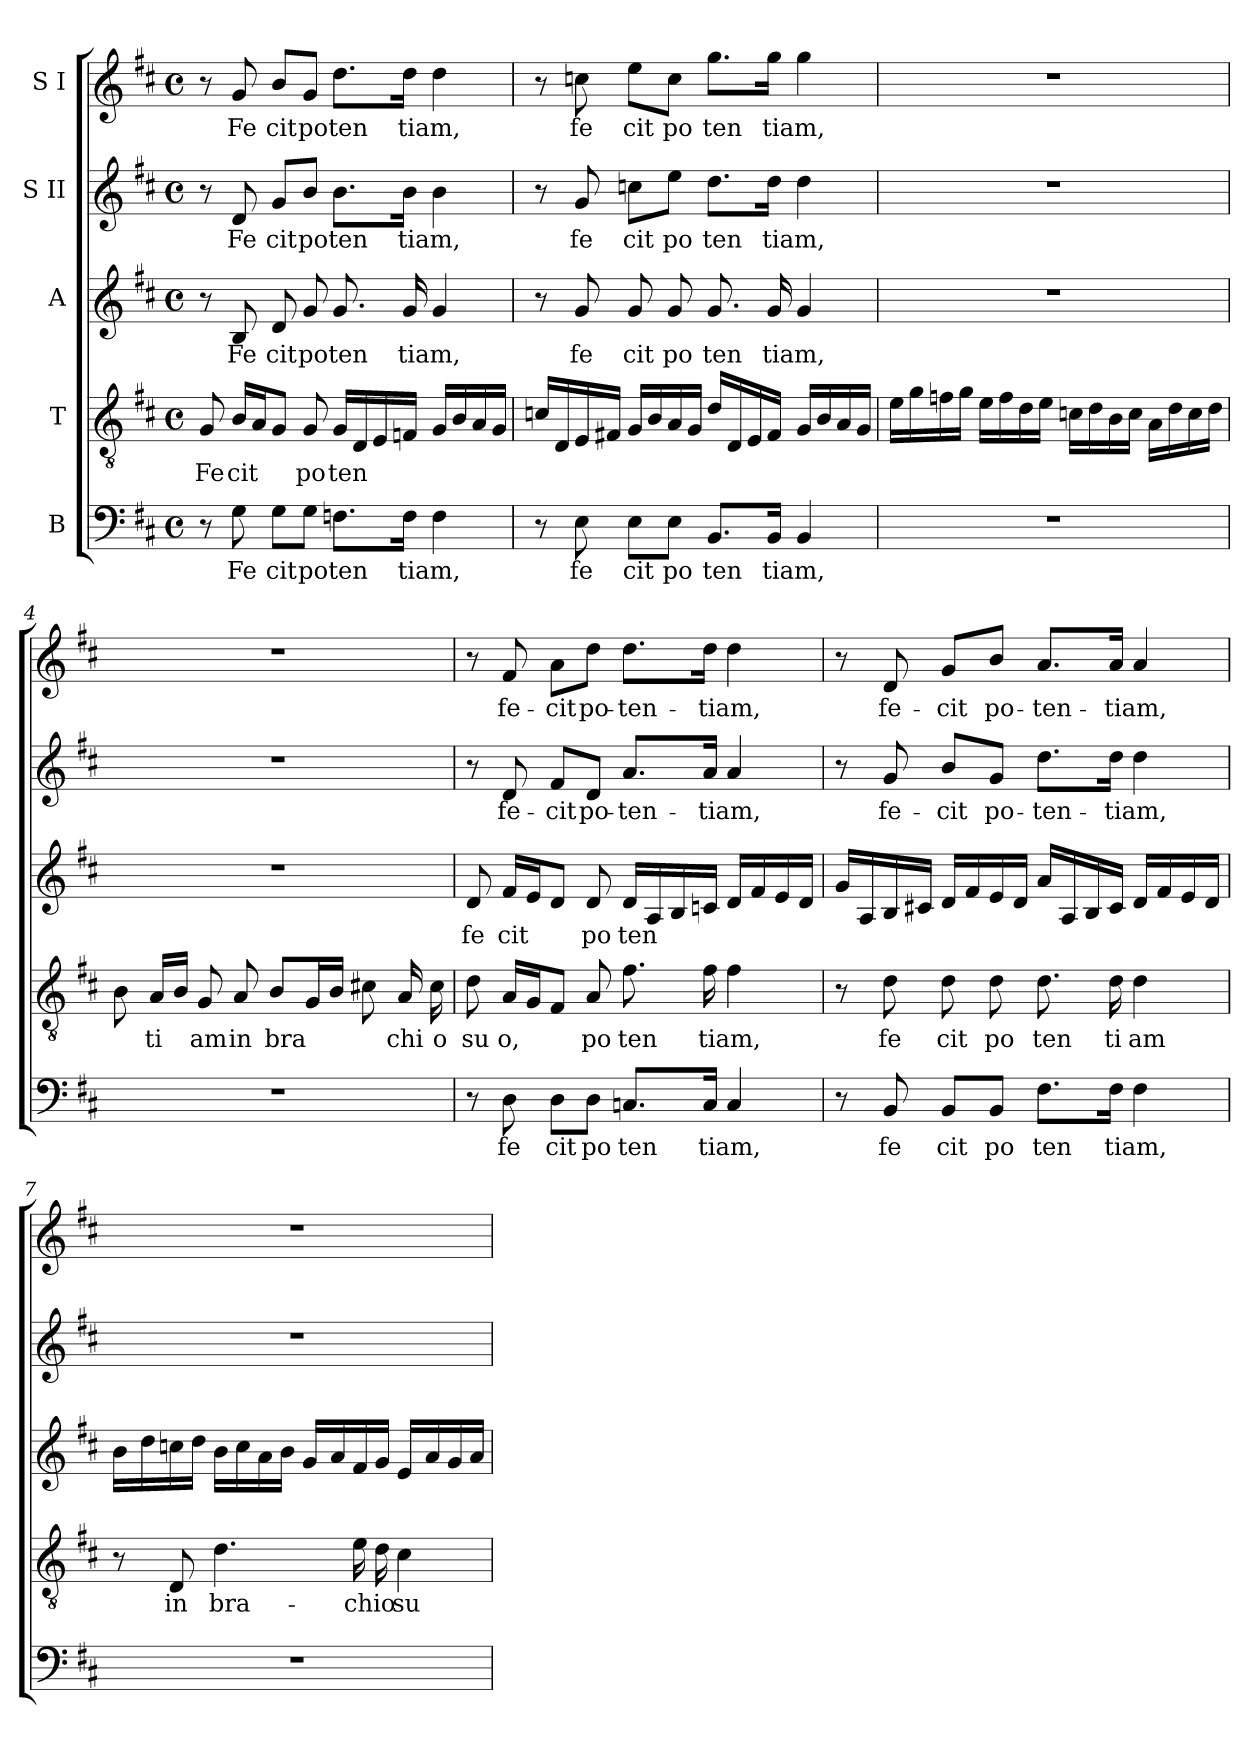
**kern	**text	**kern	**text	**kern	**text	**kern	**text	**kern	**text
*part5	*part5	*part4	*part4	*part3	*part3	*part2	*part2	*part1	*part1
*staff5	*staff5	*staff4	*staff4	*staff3	*staff3	*staff2	*staff2	*staff1	*staff1
*I"B	*	*I"T	*	*I"A	*	*I"S II	*	*I"S I	*
!!LO:PB:g=z
*stria5	*	*stria5	*	*stria5	*	*stria5	*	*stria5	*
*clefF4	*	*clefGv2	*	*clefG2	*	*clefG2	*	*clefG2	*
*k[f#c#]	*	*k[f#c#]	*	*k[f#c#]	*	*k[f#c#]	*	*k[f#c#]	*
*D:	*	*D:	*	*D:	*	*D:	*	*D:	*
*M4/4	*	*M4/4	*	*M4/4	*	*M4/4	*	*M4/4	*
*met(c)	*	*met(c)	*	*met(c)	*	*met(c)	*	*met(c)	*
=1	=1	=1	=1	=1	=1	=1	=1	=1	=1
!	!	!	!LO:LY:b:cj	!	!	!	!	!	!
8r	.	8G/	Fe	8r	.	8r	.	8r	.
!	!LO:LY:b:cj	!	!LO:LY:b	!	!LO:LY:b:cj	!	!LO:LY:b:cj	!	!LO:LY:b:cj
8G\	Fe	16B/L	cit	8B/	Fe	8d/	Fe	8g/	Fe
.	.	16A/	.	.	.	.	.	.	.
!	!LO:LY:b:cj	!	!	!	!LO:LY:b:cj	!	!LO:LY:b:cj	!	!LO:LY:b:cj
8G\L	cit	8G/J	.	8d/	cit	8g/L	cit	8b/L	cit
!	!LO:LY:b	!	!LO:LY:b:cj	!	!LO:LY:b	!	!LO:LY:b	!	!LO:LY:b
8G\J	poten	8G/	po	8g/	poten	8b/J	poten	8g/J	poten
!	!	!	!LO:LY:b	!	!	!	!	!	!
8.Fn\L	.	16G/L	ten	8.g/	.	8.b\L	.	8.dd\L	.
.	.	16D/	.	.	.	.	.	.	.
.	.	16E/	.	.	.	.	.	.	.
!	!LO:LY:b	!	!	!	!LO:LY:b	!	!LO:LY:b	!	!LO:LY:b
16F\Jk	tiam,	16Fn/J	.	16g/	tiam,	16b\Jk	tiam,	16dd\Jk	tiam,
4F\	.	16G/L	.	4g/	.	4b\	.	4dd\	.
.	.	16B/	.	.	.	.	.	.	.
.	.	16A/	.	.	.	.	.	.	.
.	.	16G/J	.	.	.	.	.	.	.
=2	=2	=2	=2	=2	=2	=2	=2	=2	=2
8r	.	16cn/L	.	8r	.	8r	.	8r	.
.	.	16D/	.	.	.	.	.	.	.
!	!LO:LY:b:cj	!	!	!	!LO:LY:b:cj	!	!LO:LY:b:cj	!	!LO:LY:b:cj
8E\	fe	16E/	.	8g/	fe	8g/	fe	8ccn\	fe
.	.	16F#X/J	.	.	.	.	.	.	.
!	!LO:LY:b:cj	!	!	!	!LO:LY:b:cj	!	!LO:LY:b:cj	!	!LO:LY:b:cj
8E\L	cit	16G/L	.	8g/	cit	8ccn\L	cit	8ee\L	cit
.	.	16B/	.	.	.	.	.	.	.
!	!LO:LY:b:cj	!	!	!	!LO:LY:b:cj	!	!LO:LY:b:cj	!	!LO:LY:b:cj
8E\J	po	16A/	.	8g/	po	8ee\J	po	8cc\J	po
.	.	16G/J	.	.	.	.	.	.	.
!	!LO:LY:b:cj	!	!	!	!LO:LY:b:cj	!	!LO:LY:b:cj	!	!LO:LY:b:cj
8.BB/L	ten	16d/L	.	8.g/	ten	8.dd\L	ten	8.gg\L	ten
.	.	16D/	.	.	.	.	.	.	.
.	.	16E/	.	.	.	.	.	.	.
!	!LO:LY:b	!	!	!	!LO:LY:b	!	!LO:LY:b	!	!LO:LY:b
16BB/Jk	tiam,	16F#/J	.	16g/	tiam,	16dd\Jk	tiam,	16gg\Jk	tiam,
4BB/	.	16G/L	.	4g/	.	4dd\	.	4gg\	.
.	.	16B/	.	.	.	.	.	.	.
.	.	16A/	.	.	.	.	.	.	.
.	.	16G/J	.	.	.	.	.	.	.
=3	=3	=3	=3	=3	=3	=3	=3	=3	=3
1r	.	16e\L	.	1r	.	1r	.	1r	.
.	.	16g\	.	.	.	.	.	.	.
.	.	16fn\	.	.	.	.	.	.	.
.	.	16g\J	.	.	.	.	.	.	.
.	.	16e\L	.	.	.	.	.	.	.
.	.	16f\	.	.	.	.	.	.	.
.	.	16d\	.	.	.	.	.	.	.
.	.	16e\J	.	.	.	.	.	.	.
.	.	16cn\L	.	.	.	.	.	.	.
.	.	16d\	.	.	.	.	.	.	.
.	.	16B\	.	.	.	.	.	.	.
.	.	16c\J	.	.	.	.	.	.	.
.	.	16A\L	.	.	.	.	.	.	.
.	.	16d\	.	.	.	.	.	.	.
.	.	16c\	.	.	.	.	.	.	.
.	.	16d\J	.	.	.	.	.	.	.
!!LO:LB:g=z
=4	=4	=4	=4	=4	=4	=4	=4	=4	=4
1r	.	8B\	.	1r	.	1r	.	1r	.
!	!	!	!LO:LY:b:cj	!	!	!	!	!	!
.	.	16A/L	ti	.	.	.	.	.	.
.	.	16B/J	.	.	.	.	.	.	.
!	!	!	!LO:LY:b:cj	!	!	!	!	!	!
.	.	8G/	am	.	.	.	.	.	.
!	!	!	!LO:LY:b:cj	!	!	!	!	!	!
.	.	8A/	in	.	.	.	.	.	.
!	!	!	!LO:LY:b	!	!	!	!	!	!
.	.	8B/L	bra	.	.	.	.	.	.
.	.	16G/	.	.	.	.	.	.	.
.	.	16B/J	.	.	.	.	.	.	.
.	.	8c#X\	.	.	.	.	.	.	.
!	!	!	!LO:LY:b:cj	!	!	!	!	!	!
.	.	16A/	chi	.	.	.	.	.	.
!	!	!	!LO:LY:b:cj	!	!	!	!	!	!
.	.	16c#\	o	.	.	.	.	.	.
=5	=5	=5	=5	=5	=5	=5	=5	=5	=5
!	!	!	!LO:LY:b:cj	!	!LO:LY:b:cj	!	!	!	!
8r	.	8d\	su	8d/	fe	8r	.	8r	.
!	!LO:LY:b:cj	!	!LO:LY:b:cj	!	!LO:LY:b	!	!LO:LY:b:cj	!	!LO:LY:b:cj
8D\	fe	16A/L	o,	16f#/L	cit	8d/	fe-	8f#/	fe-
.	.	16G/	.	16e/	.	.	.	.	.
!	!LO:LY:b:cj	!	!	!	!	!	!LO:LY:b:cj	!	!LO:LY:b:cj
8D\L	cit	8F#/J	.	8d/J	.	8f#/L	-cit	8a\L	-cit
!	!LO:LY:b:cj	!	!LO:LY:b:cj	!	!LO:LY:b:cj	!	!LO:LY:b:cj	!	!LO:LY:b:cj
8D\J	po	8A/	po	8d/	po	8d/J	po-	8dd\J	po-
!	!LO:LY:b:cj	!	!LO:LY:b:cj	!	!LO:LY:b	!	!LO:LY:b:cj	!	!LO:LY:b:cj
8.Cn/L	ten	8.f#\	ten	16d/L	ten	8.a/L	-ten-	8.dd\L	-ten-
.	.	.	.	16A/	.	.	.	.	.
.	.	.	.	16B/	.	.	.	.	.
!	!LO:LY:b	!	!LO:LY:b	!	!	!	!LO:LY:b	!	!LO:LY:b
16C/Jk	tiam,	16f#\	tiam,	16cn/J	.	16a/Jk	-tiam,	16dd\Jk	-tiam,
4C/	.	4f#\	.	16d/L	.	4a/	.	4dd\	.
.	.	.	.	16f#/	.	.	.	.	.
.	.	.	.	16e/	.	.	.	.	.
.	.	.	.	16d/J	.	.	.	.	.
=6	=6	=6	=6	=6	=6	=6	=6	=6	=6
8r	.	8r	.	16g/L	.	8r	.	8r	.
.	.	.	.	16A/	.	.	.	.	.
!	!LO:LY:b:cj	!	!LO:LY:b:cj	!	!	!	!LO:LY:b:cj	!	!LO:LY:b:cj
8BB/	fe	8d\	fe	16B/	.	8g/	fe-	8d/	fe-
.	.	.	.	16c#X/J	.	.	.	.	.
!	!LO:LY:b:cj	!	!LO:LY:b:cj	!	!	!	!LO:LY:b:cj	!	!LO:LY:b:cj
8BB/L	cit	8d\	cit	16d/L	.	8b/L	-cit	8g/L	-cit
.	.	.	.	16f#/	.	.	.	.	.
!	!LO:LY:b:cj	!	!LO:LY:b:cj	!	!	!	!LO:LY:b:cj	!	!LO:LY:b:cj
8BB/J	po	8d\	po	16e/	.	8g/J	po-	8b/J	po-
.	.	.	.	16d/J	.	.	.	.	.
!	!LO:LY:b:cj	!	!LO:LY:b:cj	!	!	!	!LO:LY:b:cj	!	!LO:LY:b:cj
8.F#\L	ten	8.d\	ten	16a/L	.	8.dd\L	-ten-	8.a/L	-ten-
.	.	.	.	16A/	.	.	.	.	.
.	.	.	.	16B/	.	.	.	.	.
!	!LO:LY:b	!	!LO:LY:b:cj	!	!	!	!LO:LY:b	!	!LO:LY:b
16F#\Jk	tiam,	16d\	ti	16c#/J	.	16dd\Jk	-tiam,	16a/Jk	-tiam,
!	!	!	!LO:LY:b:cj	!	!	!	!	!	!
4F#\	.	4d\	am	16d/L	.	4dd\	.	4a/	.
.	.	.	.	16f#/	.	.	.	.	.
.	.	.	.	16e/	.	.	.	.	.
.	.	.	.	16d/J	.	.	.	.	.
!!LO:LB:g=z
=7	=7	=7	=7	=7	=7	=7	=7	=7	=7
*	*	*	*	*^	*	*	*	*	*
1r	.	8r	.	16b\L	64ryy	.	1r	.	1r	.
.	.	.	.	.	2ryy	.	.	.	.	.
.	.	.	.	16dd\	.	.	.	.	.	.
!	!	!	!LO:LY:b:cj	!	!	!	!	!	!	!
.	.	8D/	in	16ccn\	.	.	.	.	.	.
.	.	.	.	16dd\J	.	.	.	.	.	.
!	!	!	!LO:LY:b:cj	!	!	!	!	!	!	!
.	.	4.d\	bra-	16b\L	.	.	.	.	.	.
.	.	.	.	16cc\	.	.	.	.	.	.
.	.	.	.	16a\	.	.	.	.	.	.
.	.	.	.	16b\J	.	.	.	.	.	.
.	.	.	.	16g/L	.	.	.	.	.	.
.	.	.	.	.	4ryy	.	.	.	.	.
.	.	.	.	16a/	.	.	.	.	.	.
!	!	!	!LO:LY:b:cj	!	!	!	!	!	!	!
.	.	16e\	-chio	16f#/	.	.	.	.	.	.
.	.	16d\	.	16g/J	.	.	.	.	.	.
!	!	!	!LO:LY:b:cj	!	!	!	!	!	!	!
.	.	4c#\	su-	16e/L	.	.	.	.	.	.
.	.	.	.	.	8...ryy	.	.	.	.	.
.	.	.	.	16a/	.	.	.	.	.	.
.	.	.	.	16g/	.	.	.	.	.	.
.	.	.	.	16a/J	.	.	.	.	.	.
*	*	*	*	*v	*v	*	*	*	*	*
=	=	=	=	=	=	=	=	=	=
*-	*-	*-	*-	*-	*-	*-	*-	*-	*-
